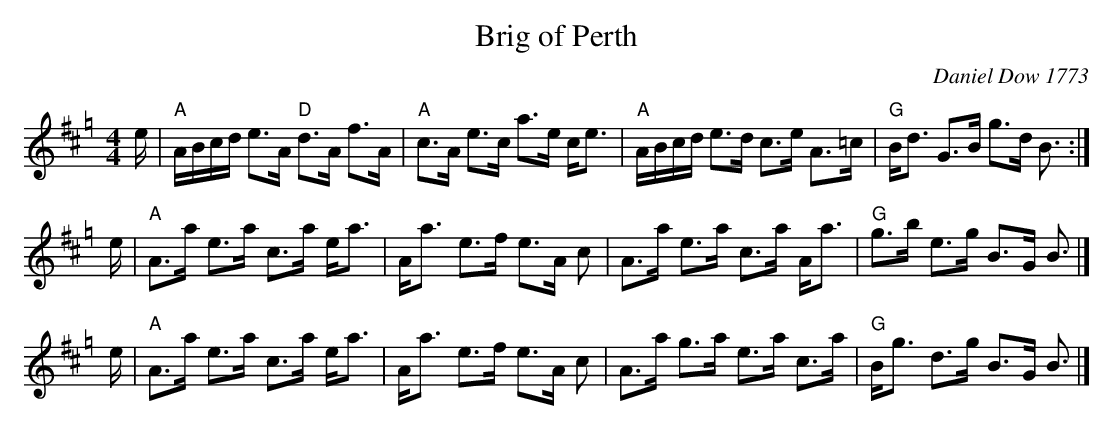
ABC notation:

X:1
T: Brig of Perth
C: Daniel Dow 1773
M: 4/4
L: 1/16
K: Amix=g
e \
| "A"ABcd e3A "D"d3A f3A | "A"c3A e3c a3e ce3 \
| "A"ABcd e3d c3e A3=c | "G"Bd3 G3B g3d B3 :|
e \
| "A"A3a e3a c3a ea3 | Aa3 e3f e3A c2 \
|    A3a e3a c3a Aa3 | "G"g3b e3g B3G B3 |]
e \
| "A"A3a e3a c3a ea3 | Aa3 e3f e3A c2 \
|    A3a g3a e3a c3a | "G"Bg3 d3g B3G B3 |]
